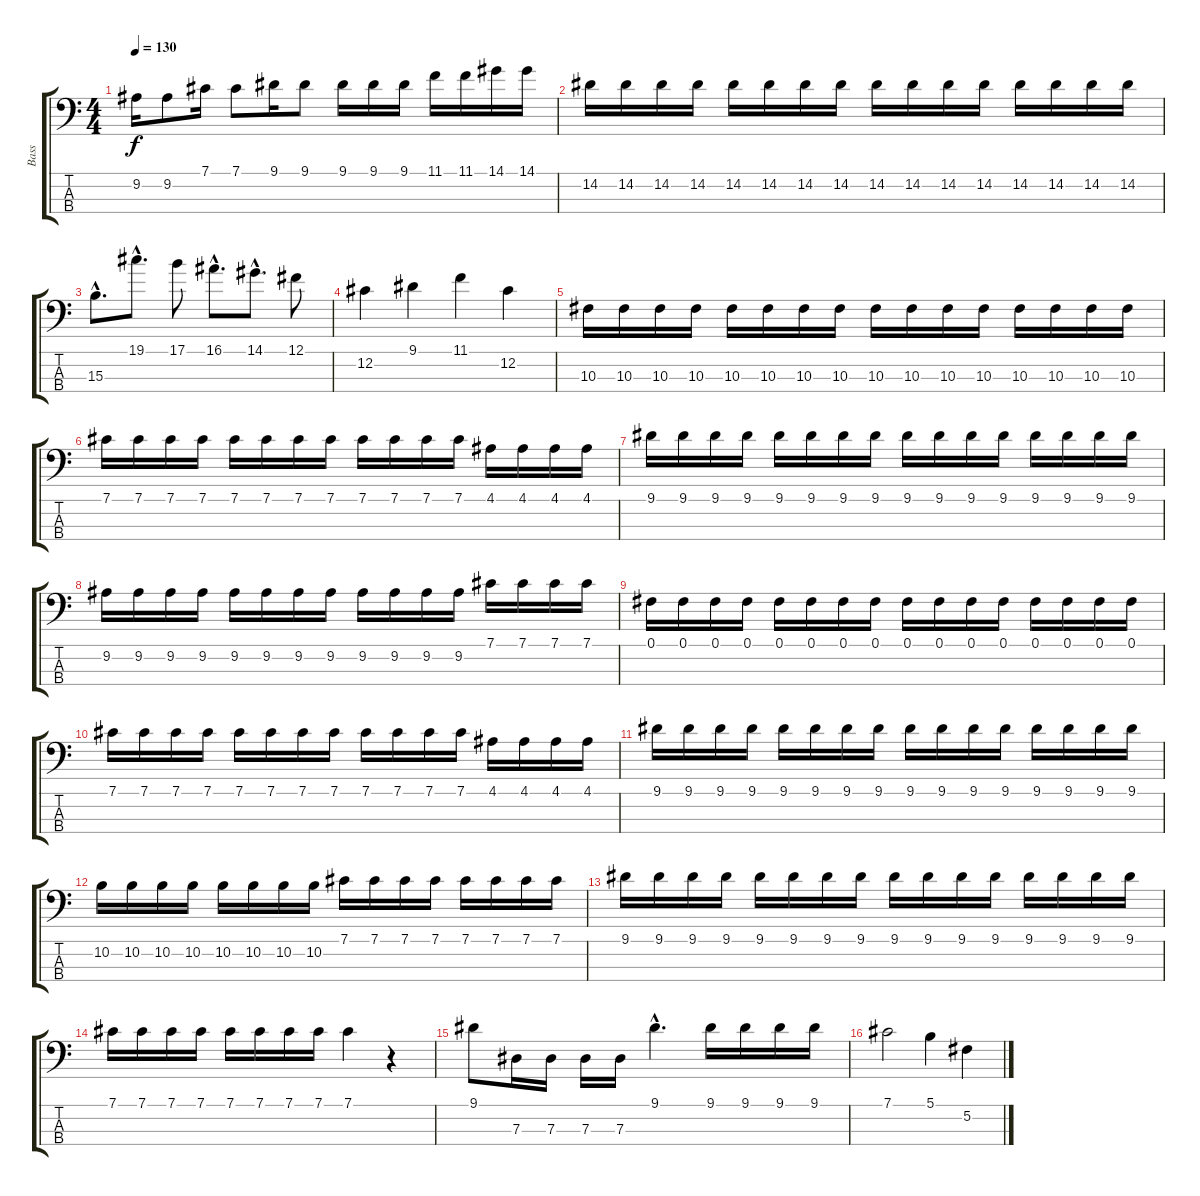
\track ("Bass" "Bass") {instrument electricbassfinger}
\staff {score tabs}
\tuning (Gb2 Db2 Ab1 Eb1) {hide}
\ts (4 4)
\tempo 130
\clef f4
\ks c
9.2.16{dy f} 9.2.8 7.1.16 7.1.8 9.1.16 9.1.8 9.1.16 9.1.16 9.1.16 11.1.16 11.1.16 14.1.16 14.1.16 |
14.2.16 14.2.16 14.2.16 14.2.16 14.2.16 14.2.16 14.2.16 14.2.16 14.2.16 14.2.16 14.2.16 14.2.16 14.2.16 14.2.16 14.2.16 14.2.16 |
15.3{hac}.8{d} 19.1{hac}.8{d} 17.1.8 16.1{hac}.8{d} 14.1{hac}.8{d} 12.1.8 |
12.2.4 9.1.4 11.1.4 12.2.4 |
10.3.16 10.3.16 10.3.16 10.3.16 10.3.16 10.3.16 10.3.16 10.3.16 10.3.16 10.3.16 10.3.16 10.3.16 10.3.16 10.3.16 10.3.16 10.3.16 |
7.1.16 7.1.16 7.1.16 7.1.16 7.1.16 7.1.16 7.1.16 7.1.16 7.1.16 7.1.16 7.1.16 7.1.16 4.1.16 4.1.16 4.1.16 4.1.16 |
9.1.16 9.1.16 9.1.16 9.1.16 9.1.16 9.1.16 9.1.16 9.1.16 9.1.16 9.1.16 9.1.16 9.1.16 9.1.16 9.1.16 9.1.16 9.1.16 |
9.2.16 9.2.16 9.2.16 9.2.16 9.2.16 9.2.16 9.2.16 9.2.16 9.2.16 9.2.16 9.2.16 9.2.16 7.1.16 7.1.16 7.1.16 7.1.16 |
0.1.16 0.1.16 0.1.16 0.1.16 0.1.16 0.1.16 0.1.16 0.1.16 0.1.16 0.1.16 0.1.16 0.1.16 0.1.16 0.1.16 0.1.16 0.1.16 |
7.1.16 7.1.16 7.1.16 7.1.16 7.1.16 7.1.16 7.1.16 7.1.16 7.1.16 7.1.16 7.1.16 7.1.16 4.1.16 4.1.16 4.1.16 4.1.16 |
9.1.16 9.1.16 9.1.16 9.1.16 9.1.16 9.1.16 9.1.16 9.1.16 9.1.16 9.1.16 9.1.16 9.1.16 9.1.16 9.1.16 9.1.16 9.1.16 |
10.2.16 10.2.16 10.2.16 10.2.16 10.2.16 10.2.16 10.2.16 10.2.16 7.1.16 7.1.16 7.1.16 7.1.16 7.1.16 7.1.16 7.1.16 7.1.16 |
9.1.16 9.1.16 9.1.16 9.1.16 9.1.16 9.1.16 9.1.16 9.1.16 9.1.16 9.1.16 9.1.16 9.1.16 9.1.16 9.1.16 9.1.16 9.1.16 |
7.1.16 7.1.16 7.1.16 7.1.16 7.1.16 7.1.16 7.1.16 7.1.16 7.1.4 r.4 |
9.1.8 7.3.16 7.3.16 7.3.16 7.3.16 9.1{hac}.4{d} 9.1.16 9.1.16 9.1.16 9.1.16 |
7.1.2 5.1.4 5.2.4
